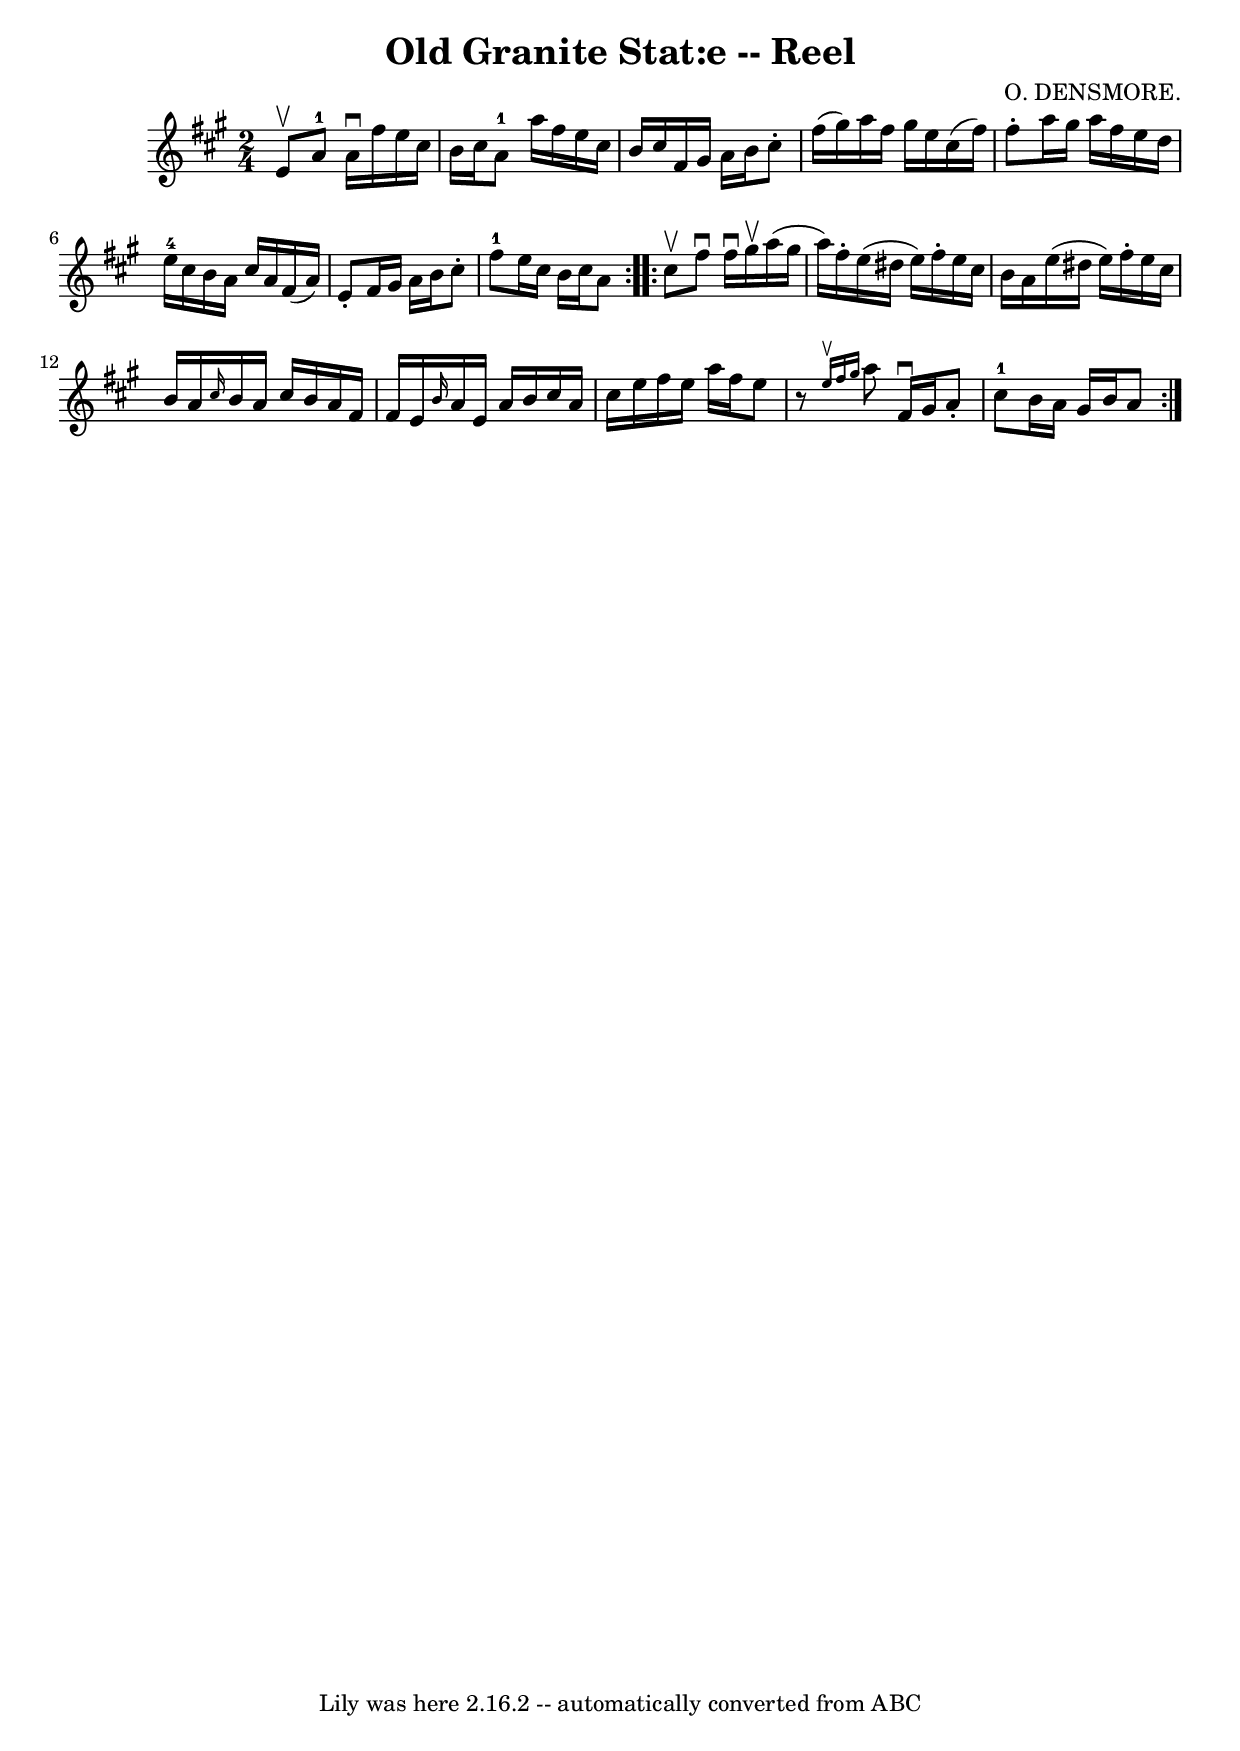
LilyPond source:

\version "2.7.40"
\include "Mammoth.ily"
\header {
	book = "Ryan's Mammoth Collection"
	composer = "O. DENSMORE."
	crossRefNumber = "1"
	footnotes = "\\\\377"
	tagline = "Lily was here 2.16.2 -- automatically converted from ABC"
	title = "Old Granite Stat:e -- Reel"
}
voicedefault =  {
\set Score.defaultBarType = "empty"

\repeat volta 2 {
\time 2/4 \key a \major e'8^\upbow |
 a'8-1 a'16^\downbow  
 fis''16 e''16 cis''16 b'16 cis''16    |
 a'8-1   
a''16 fis''16 e''16 cis''16 b'16 cis''16    |
 fis'16    
gis'16 a'16 b'16 cis''8 -. fis''16 (gis''16)   |
   
a''16 fis''16 gis''16 e''16 cis''16 (fis''16) fis''8 -.   
|
 a''16 gis''16 a''16 fis''16 e''16 d''16 e''16 
-4 cis''16    |
 b'16 a'16 cis''16 a'16 fis'16 (a'16 
) e'8 -.   |
 fis'16 gis'16 a'16 b'16 cis''8 -.   
fis''8-1   |
 e''16 cis''16 b'16 cis''16 a'8  }     
\repeat volta 2 { cis''8^\upbow |
 fis''8^\downbow fis''16 
^\downbow gis''16^\upbow a''16 (gis''16 a''16) fis''16 -.   
|
 e''16 (dis''16 e''16) fis''16 -. e''16 cis''16    
b'16 a'16    |
 e''16 (dis''16 e''16) fis''16 -. e''16  
 cis''16 b'16 a'16    |
 \grace { cis''16  } b'16 a'16    
cis''16 b'16 a'16 fis'16 fis'16 e'16    |
     \grace {    
b'16  } a'16 e'16 a'16 b'16 cis''16 a'16 cis''16 e''16   
 |
 fis''16 e''16 a''16 fis''16 e''8    r8   |
   
\grace { e''16^\upbow fis''16 gis''16  } a''8 fis'16^\downbow   
gis'16 a'8 -. cis''8-1   |
 b'16 a'16 gis'16 b'16    
a'8  }   
}

\score{
    <<

	\context Staff="default"
	{
	    \voicedefault 
	}

    >>
	\layout {
	}
	\midi {}
}
